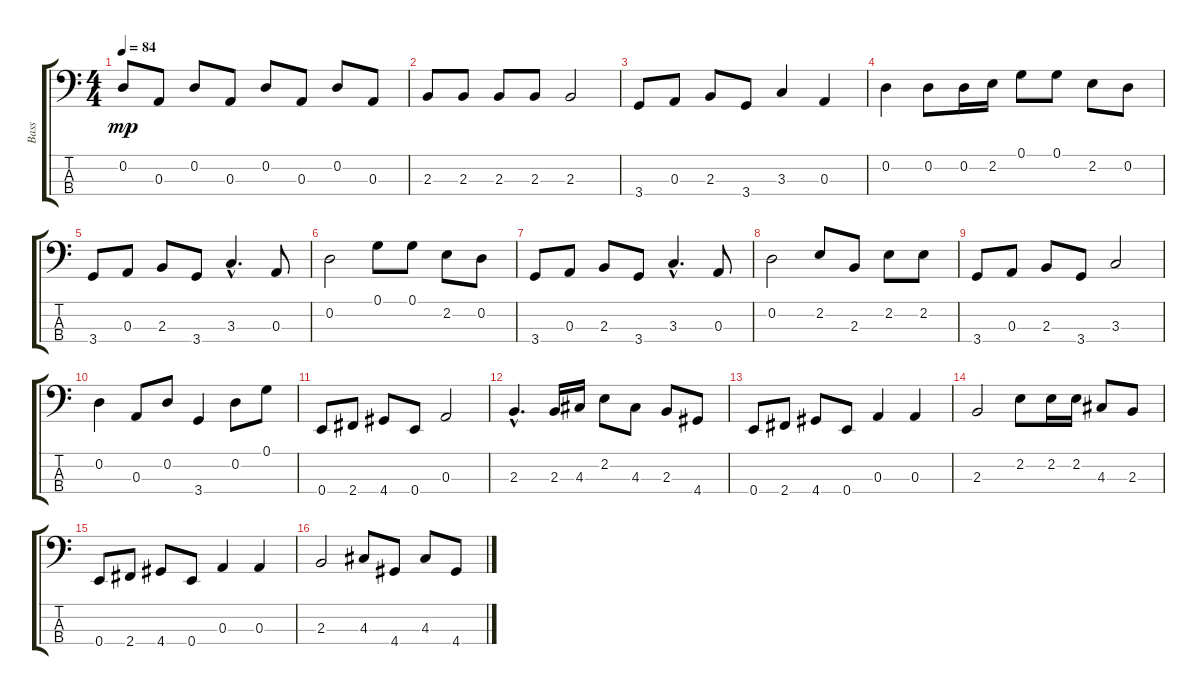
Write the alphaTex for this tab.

\track ("Bass" "Bass") {instrument electricbassfinger}
\staff {score tabs}
\tuning (G2 D2 A1 E1) {hide}
\ts (4 4)
\tempo 84
\clef f4
\ks c
0.2.8{dy mp} 0.3.8 0.2.8 0.3.8 0.2.8 0.3.8 0.2.8 0.3.8 |
2.3.8 2.3.8 2.3.8 2.3.8 2.3.2 |
3.4.8 0.3.8 2.3.8 3.4.8 3.3.4 0.3.4 |
0.2.4 0.2.8 0.2.16 2.2.16 0.1.8 0.1.8 2.2.8 0.2.8 |
3.4.8 0.3.8 2.3.8 3.4.8 3.3{hac}.4{d} 0.3.8 |
0.2.2 0.1.8 0.1.8 2.2.8 0.2.8 |
3.4.8 0.3.8 2.3.8 3.4.8 3.3{hac}.4{d} 0.3.8 |
0.2.2 2.2.8 2.3.8 2.2.8 2.2.8 |
3.4.8 0.3.8 2.3.8 3.4.8 3.3.2 |
0.2.4 0.3.8 0.2.8 3.4.4 0.2.8 0.1.8 |
0.4.8 2.4.8 4.4.8 0.4.8 0.3.2 |
2.3{hac}.4{d} 2.3.16 4.3.16 2.2.8 4.3.8 2.3.8 4.4.8 |
0.4.8 2.4.8 4.4.8 0.4.8 0.3.4 0.3.4 |
2.3.2 2.2.8 2.2.16 2.2.16 4.3.8 2.3.8 |
0.4.8 2.4.8 4.4.8 0.4.8 0.3.4 0.3.4 |
2.3.2 4.3.8 4.4.8 4.3.8 4.4.8
